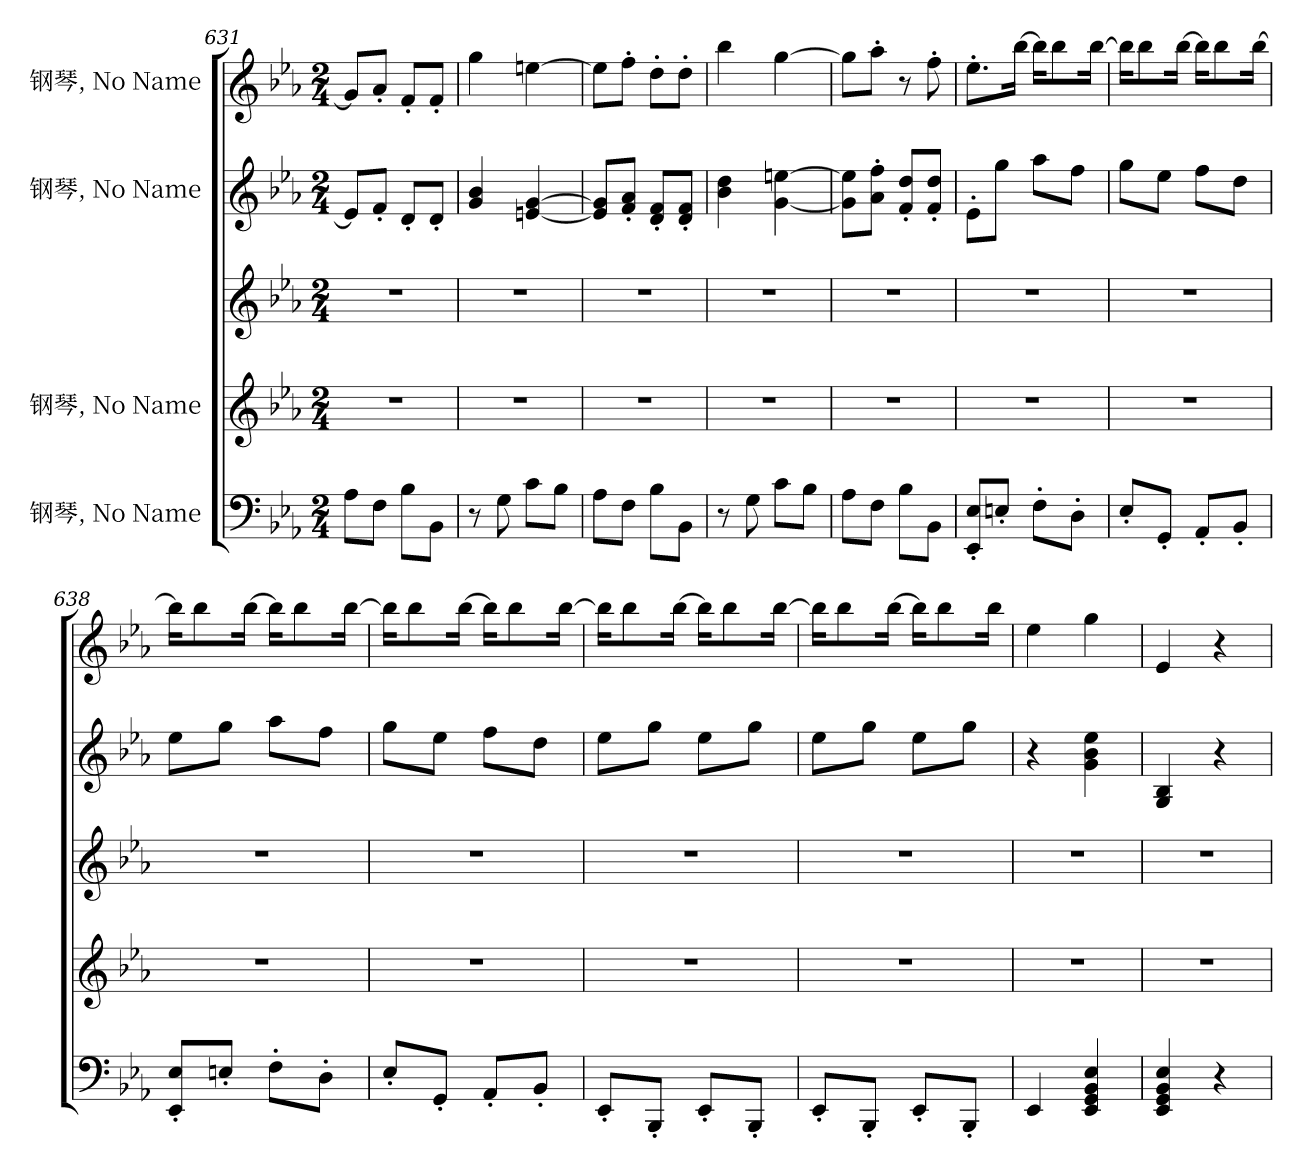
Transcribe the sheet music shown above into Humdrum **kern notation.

**kern	**kern	**kern	**kern	**kern
*part4	*part3	*part3	*part2	*part1
*staff5	*staff4	*staff3	*staff2	*staff1
*I"钢琴, No Name	*I"钢琴, No Name	*	*I"钢琴, No Name	*I"钢琴, No Name
*clefF4	*clefG2	*clefG2	*clefG2	*clefG2
*k[b-e-a-]	*k[b-e-a-]	*k[b-e-a-]	*k[b-e-a-]	*k[b-e-a-]
*M2/4	*M2/4	*M2/4	*M2/4	*M2/4
=631	=631	=631	=631	=631
8A-\L	2r	2r	8e/L]	8g/L]
8F\J	.	.	8f'/J	8a-'/J
8B-\L	.	.	8d'/L	8f'/L
8BB-\J	.	.	8d'/J	8f'/J
!!LO:LB:g=z
=632	=632	=632	=632	=632
*	*	*	*	*MM203
8r	2r	2r	4g/ 4b-/	4gg\
8G\	.	.	.	.
*	*	*	*	*MM203
8c\L	.	.	[4en/ [4g/	[4een\
8B-\J	.	.	.	.
=633	=633	=633	=633	=633
8A-\L	2r	2r	8e/] 8g/]L	8ee\L]
8F\J	.	.	8f/' 8a-/'J	8ff'\J
8B-\L	.	.	8d/' 8f/'L	8dd'\L
8BB-\J	.	.	8d/' 8f/'J	8dd'\J
=634	=634	=634	=634	=634
*	*	*	*	*MM204
8r	2r	2r	4b-\ 4dd\	4bb-\
8G\	.	.	.	.
8c\L	.	.	[4g\ [4een\	[4gg\
8B-\J	.	.	.	.
=635	=635	=635	=635	=635
8A-\L	2r	2r	8g\] 8ee\]L	8gg\L]
8F\J	.	.	8a-\' 8ff\'J	8aa-'\J
8B-\L	.	.	8f/' 8dd/'L	8r
8BB-\J	.	.	8f/' 8dd/'J	8ff'\
=636	=636	=636	=636	=636
*	*	*	*	*MM201
8EE-/' 8E-/'L	2r	2r	8e-'\L	8.ee-'\L
8En'/J	.	.	8gg\J	.
.	.	.	.	[16bb-\Jk
8F'\L	.	.	8aa-\L	16bb-\KL]
.	.	.	.	8bb-\
8D'\J	.	.	8ff\J	.
.	.	.	.	[16bb-\Jk
=637	=637	=637	=637	=637
8E-'/L	2r	2r	8gg\L	16bb-\KL]
.	.	.	.	8bb-\
8GG'/J	.	.	8ee-\J	.
.	.	.	.	[16bb-\Jk
8AA-'/L	.	.	8ff\L	16bb-\KL]
.	.	.	.	8bb-\
8BB-'/J	.	.	8dd\J	.
*	*	*	*	*MM199
.	.	.	.	[16bb-\Jk
!!LO:PB:g=z
=638	=638	=638	=638	=638
*	*	*	*	*MM201
8EE-/' 8E-/'L	2r	2r	8ee-\L	16bb-\KL]
.	.	.	.	8bb-\
8En'/J	.	.	8gg\J	.
.	.	.	.	[16bb-\Jk
8F'\L	.	.	8aa-\L	16bb-\KL]
.	.	.	.	8bb-\
8D'\J	.	.	8ff\J	.
.	.	.	.	[16bb-\Jk
=639	=639	=639	=639	=639
*	*	*	*	*MM203
8E-'/L	2r	2r	8gg\L	16bb-\KL]
.	.	.	.	8bb-\
8GG'/J	.	.	8ee-\J	.
.	.	.	.	[16bb-\Jk
8AA-'/L	.	.	8ff\L	16bb-\KL]
.	.	.	.	8bb-\
8BB-'/J	.	.	8dd\J	.
.	.	.	.	[16bb-\Jk
=640	=640	=640	=640	=640
*	*	*	*	*MM204
8EE-'/L	2r	2r	8ee-\L	16bb-\KL]
.	.	.	.	8bb-\
8BBB-'/J	.	.	8gg\J	.
.	.	.	.	[16bb-\Jk
8EE-'/L	.	.	8ee-\L	16bb-\KL]
.	.	.	.	8bb-\
8BBB-'/J	.	.	8gg\J	.
.	.	.	.	[16bb-\Jk
=641	=641	=641	=641	=641
*	*	*	*	*MM205
8EE-'/L	2r	2r	8ee-\L	16bb-\KL]
.	.	.	.	8bb-\
8BBB-'/J	.	.	8gg\J	.
.	.	.	.	[16bb-\Jk
8EE-'/L	.	.	8ee-\L	16bb-\KL]
.	.	.	.	8bb-\
8BBB-'/J	.	.	8gg\J	.
*	*	*	*	*MM199
.	.	.	.	16bb-\Jk
=642	=642	=642	=642	=642
*	*	*	*	*MM149
4EE-/	2r	2r	4r	4ee-\
*	*	*	*	*MM98
4EE-/ 4GG/ 4BB-/ 4E-/	.	.	4g\ 4b-\ 4ee-\	4gg\
=643	=643	=643	=643	=643
*	*	*	*	*MM73
4EE-/ 4GG/ 4BB-/ 4E-/	2r	2r	4G/ 4B-/	4e-/
4r	.	.	4r	4r
=	=	=	=	=
*-	*-	*-	*-	*-
